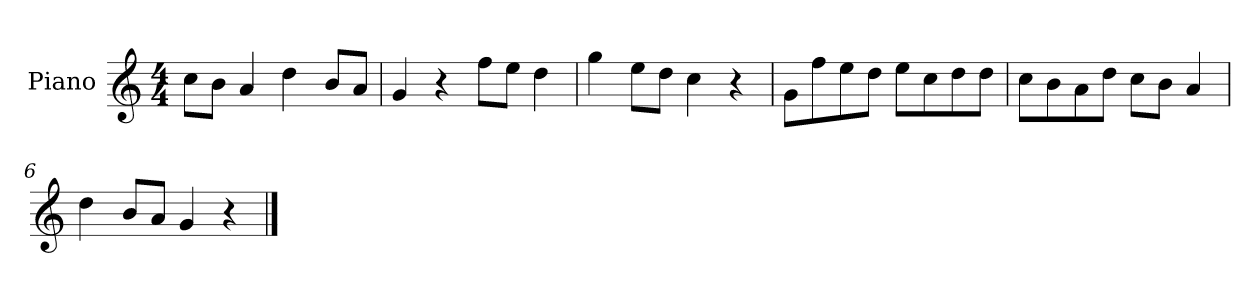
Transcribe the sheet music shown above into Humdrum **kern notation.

**kern
*part1
*staff1
*I"Piano
*I'P-no
*clefG2
*k[]
*M4/4
*MM90
=1
8cc\L
8b\J
4a/
4dd\
8b/L
8a/J
=2
4g/
4r
8ff\L
8ee\J
4dd\
=3
4gg\
8ee\L
8dd\J
4cc\
4r
=4
8g\L
8ff\
8ee\
8dd\J
8ee\L
8cc\
8dd\
8dd\J
=5
8cc\L
8b\
8a\
8dd\J
8cc\L
8b\J
4a/
=6
4dd\
8b/L
8a/J
4g/
4r
==
*-
